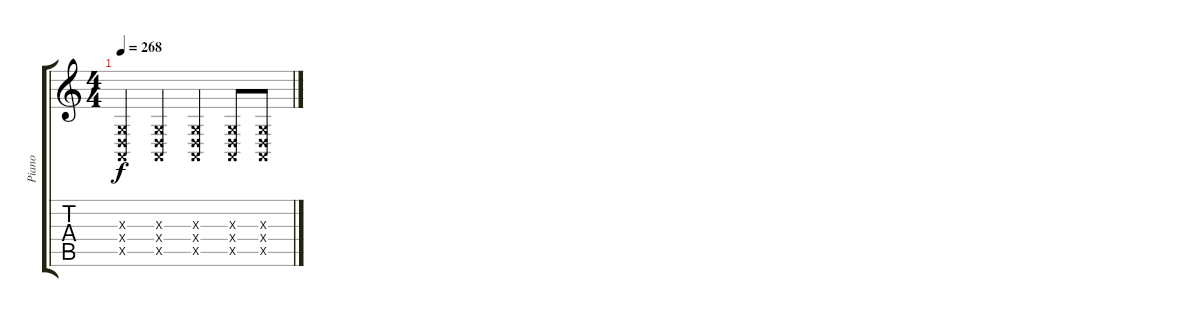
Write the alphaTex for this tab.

\track ("Piano" "Piano") {instrument acousticgrandpiano}
\staff {score tabs}
\tuning (E4 B3 G3 D3 A2 E2) {hide}
\ts (4 4)
\tempo 268
\clef g2
\ks c
(0.3{x} 0.4{x} 0.5{x}).4{dy f} (0.3{x} 0.4{x} 0.5{x}).4 (0.3{x} 0.4{x} 0.5{x}).4 (0.3{x} 0.4{x} 0.5{x}).8 (0.3{x} 0.4{x} 0.5{x}).8
